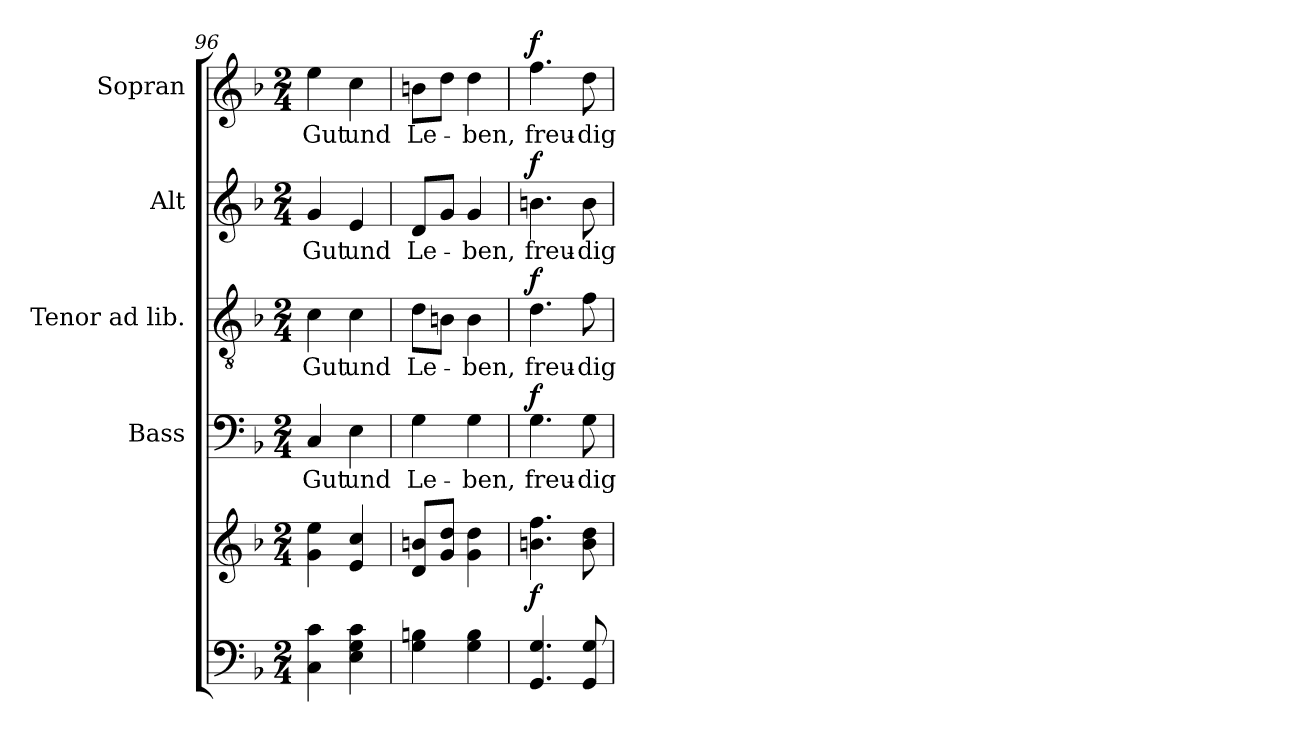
**kern	**kern	**dynam	**kern	**text	**dynam	**kern	**text	**dynam	**kern	**text	**dynam	**kern	**text	**dynam
*part5	*part5	*part5	*part4	*part4	*part4	*part3	*part3	*part3	*part2	*part2	*part2	*part1	*part1	*part1
*staff6	*staff5	*staff5/6	*staff4	*staff4	*staff4	*staff3	*staff3	*staff3	*staff2	*staff2	*staff2	*staff1	*staff1	*staff1
*	*	*	*I"Bass	*	*	*I"Tenor ad lib.	*	*	*I"Alt	*	*	*I"Sopran	*	*
*	*	*	*I'B.	*	*	*I'T.	*	*	*I'A.	*	*	*I'S.	*	*
*clefF4	*clefG2	*	*clefF4	*	*	*clefGv2	*	*	*clefG2	*	*	*clefG2	*	*
*k[b-]	*k[b-]	*	*k[b-]	*	*	*k[b-]	*	*	*k[b-]	*	*	*k[b-]	*	*
*F:	*F:	*	*F:	*	*	*F:	*	*	*F:	*	*	*F:	*	*
*M2/4	*M2/4	*	*M2/4	*	*	*M2/4	*	*	*M2/4	*	*	*M2/4	*	*
=96	=96	=96	=96	=96	=96	=96	=96	=96	=96	=96	=96	=96	=96	=96
!	!	!	!	!LO:LY:b	!	!	!LO:LY:b	!	!	!LO:LY:b	!	!	!LO:LY:b	!
4C\ 4c\	4g\ 4ee\	.	4C/	Gut	.	4c\	Gut	.	4g/	Gut	.	4ee\	Gut	.
!	!	!	!	!LO:LY:b	!	!	!LO:LY:b	!	!	!LO:LY:b	!	!	!LO:LY:b	!
4E\ 4G\ 4c\	4e/ 4cc/	.	4E\	und	.	4c\	und	.	4e/	und	.	4cc\	und	.
=97	=97	=97	=97	=97	=97	=97	=97	=97	=97	=97	=97	=97	=97	=97
!	!	!	!	!LO:LY:b	!	!	!LO:LY:b	!	!	!LO:LY:b	!	!	!LO:LY:b	!
4G\ 4Bn\	8d/ 8bn/L	.	4G\	Le-	.	8d\L	Le-	.	8d/L	Le-	.	8bn\L	Le-	.
.	8g/ 8dd/J	.	.	.	.	8Bn\J	.	.	8g/J	.	.	8dd\J	.	.
!	!	!	!	!LO:LY:b	!	!	!LO:LY:b	!	!	!LO:LY:b	!	!	!LO:LY:b	!
4G\ 4B\	4g\ 4dd\	.	4G\	-ben,	.	4B\	-ben,	.	4g/	-ben,	.	4dd\	-ben,	.
=98	=98	=98	=98	=98	=98	=98	=98	=98	=98	=98	=98	=98	=98	=98
!	!	!LO:DY:b	!	!LO:LY:b	!LO:DY:a	!	!LO:LY:b	!LO:DY:a	!	!LO:LY:b	!LO:DY:a	!	!LO:LY:b	!LO:DY:a
4.GG/ 4.G/	4.bn\ 4.ff\	f	4.G\	freu-	f	4.d\	freu-	f	4.bn\	freu-	f	4.ff\	freu-	f
!	!	!	!	!LO:LY:b	!	!	!LO:LY:b	!	!	!LO:LY:b	!	!	!LO:LY:b	!
8GG/ 8G/	8b\ 8dd\	.	8G\	-dig	.	8f\	-dig	.	8b\	-dig	.	8dd\	-dig	.
=	=	=	=	=	=	=	=	=	=	=	=	=	=	=
*-	*-	*-	*-	*-	*-	*-	*-	*-	*-	*-	*-	*-	*-	*-
